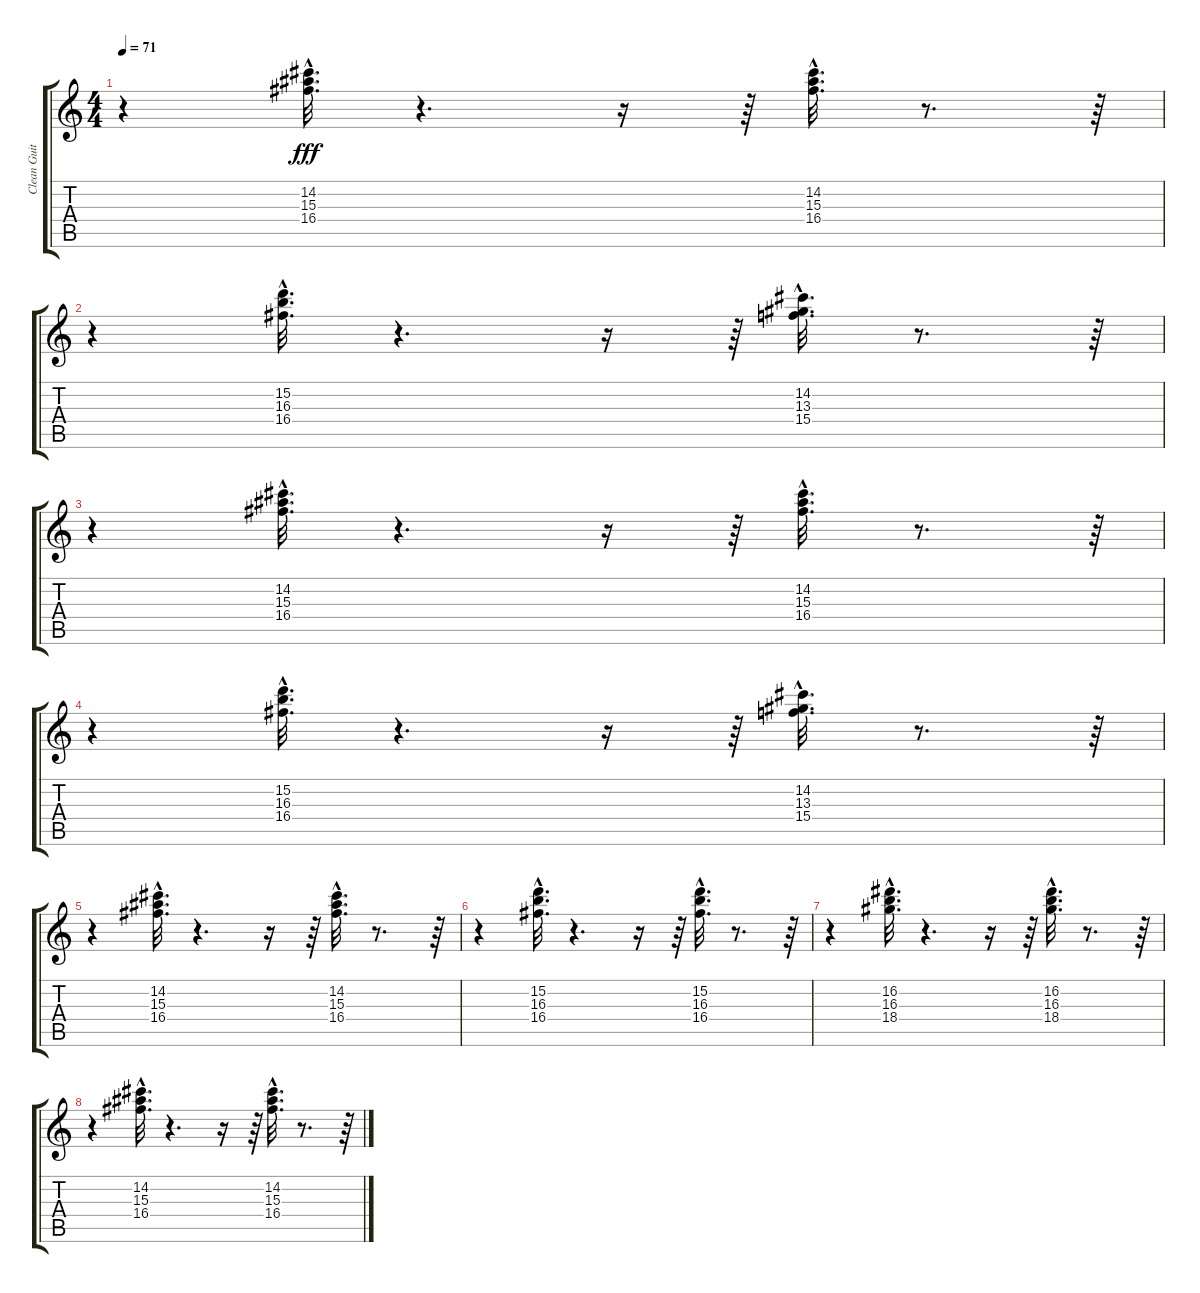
\track ("Clean Guitar        " "Clean Guit") {instrument acousticbass}
\staff {score tabs}
\tuning (E4 B3 G3 D3 A2 E2) {hide}
\ts (4 4)
\tempo 71
\clef g2
\ks c
r.4{dy fff} (14.2{hac} 15.3{hac} 16.4{hac}).32{d} r.4{d} r.16 r.64 (14.2{hac} 15.3{hac} 16.4{hac}).32{d} r.8{d} r.64 |
r.4 (15.2{hac} 16.3{hac} 16.4{hac}).32{d} r.4{d} r.16 r.64 (14.2{hac} 13.3{hac} 15.4{hac}).32{d} r.8{d} r.64 |
r.4 (14.2{hac} 15.3{hac} 16.4{hac}).32{d} r.4{d} r.16 r.64 (14.2{hac} 15.3{hac} 16.4{hac}).32{d} r.8{d} r.64 |
r.4 (15.2{hac} 16.3{hac} 16.4{hac}).32{d} r.4{d} r.16 r.64 (14.2{hac} 13.3{hac} 15.4{hac}).32{d} r.8{d} r.64 |
r.4 (14.2{hac} 15.3{hac} 16.4{hac}).32{d} r.4{d} r.16 r.64 (14.2{hac} 15.3{hac} 16.4{hac}).32{d} r.8{d} r.64 |
r.4 (15.2{hac} 16.3{hac} 16.4{hac}).32{d} r.4{d} r.16 r.64 (15.2{hac} 16.3{hac} 16.4{hac}).32{d} r.8{d} r.64 |
r.4 (16.2{hac} 16.3{hac} 18.4{hac}).32{d} r.4{d} r.16 r.64 (16.2{hac} 16.3{hac} 18.4{hac}).32{d} r.8{d} r.64 |
r.4 (14.2{hac} 15.3{hac} 16.4{hac}).32{d} r.4{d} r.16 r.64 (14.2{hac} 15.3{hac} 16.4{hac}).32{d} r.8{d} r.64
